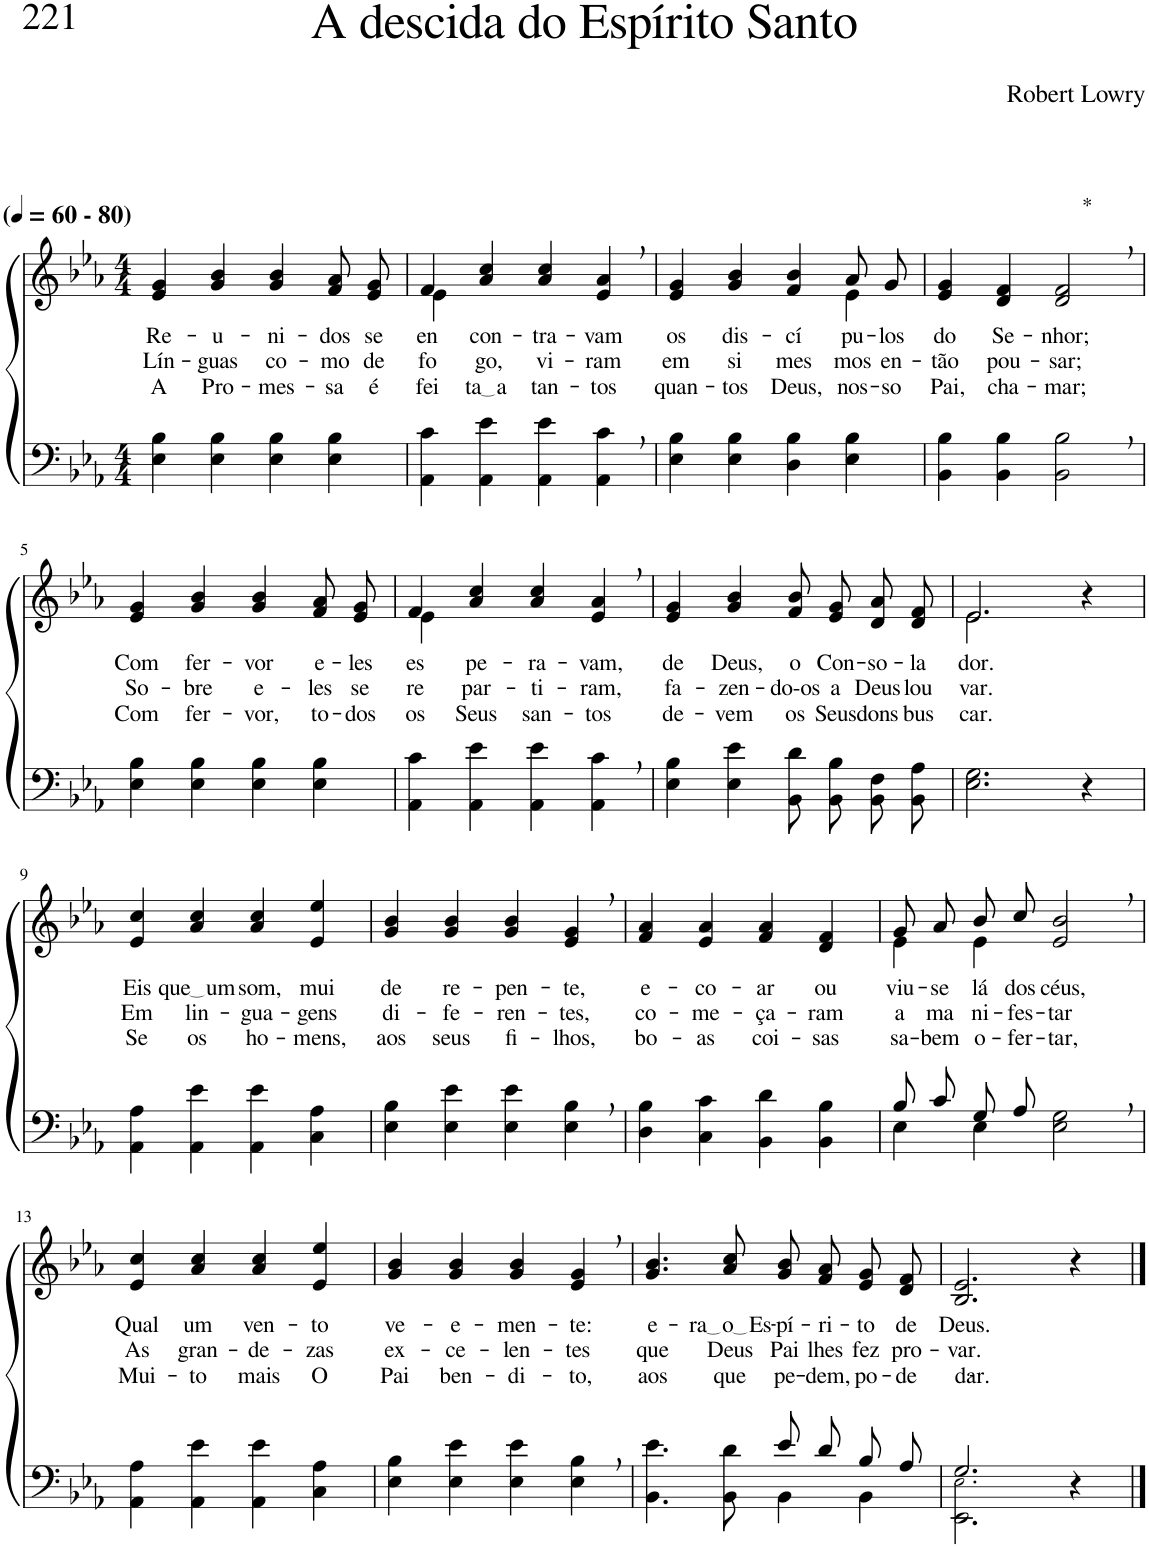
**kern	**kern	**text	**text	**text
*part2	*part1	*part1	*part1	*part1
*staff2	*staff1	*staff1	*staff1	*staff1
*I"Parte III e IV	*I"Parte I e II	*	*	*
*clefF4	*clefG2	*	*	*
*k[b-e-a-]	*k[b-e-a-]	*	*	*
*M4/4	*M4/4	*	*	*
*MM60	*MM60	*	*	*
=1	=1	=1	=1	=1
!	!LO:TX:a:B:t=(	!	!	!
!	!LO:TX:a:B:t=- 80)	!	!	!
!	!	!LO:LY:b	!LO:LY:b	!LO:LY:b
4E-\ 4B-\	4e-/ 4g/	Re-	Lín-	A
!	!	!LO:LY:b	!LO:LY:b	!LO:LY:b
4E-\ 4B-\	4g/ 4b-/	-u-	-guas	Pro-
!	!	!LO:LY:b	!LO:LY:b	!LO:LY:b
4E-\ 4B-\	4g/ 4b-/	-ni-	co-	-mes-
!	!	!LO:LY:b	!LO:LY:b	!LO:LY:b
4E-\ 4B-\	8f/ 8a-/L	-dos	-mo	-sa
!	!	!LO:LY:b	!LO:LY:b	!LO:LY:b
.	8e-/ 8g/J	se	de	é
=2	=2	=2	=2	=2
*	*^	*	*	*
!	!	!	!LO:LY:b	!LO:LY:b	!LO:LY:b
4AA-\ 4c\	4f/	4e-\	en-	fo-	fei-
!	!	!	!LO:LY:b	!LO:LY:b	!LO:LY:b
4AA-\ 4e-\	4a-/ 4cc/	2.ryy	con-	-go,	ta a
!	!	!	!LO:LY:b	!LO:LY:b	!LO:LY:b
4AA-\ 4e-\	4a-/ 4cc/	.	-tra-	vi-	tan-
!	!	!	!LO:LY:b	!LO:LY:b	!LO:LY:b
4AA-\, 4c\,	4e-/, 4a-/,	.	-vam	-ram	-tos
=3	=3	=3	=3	=3	=3
!	!	!	!LO:LY:b	!LO:LY:b	!LO:LY:b
4E-\ 4B-\	4e-/ 4g/	2.ryy	os	em	quan-
!	!	!	!LO:LY:b	!LO:LY:b	!LO:LY:b
4E-\ 4B-\	4g/ 4b-/	.	dis-	si	-tos
!	!	!	!LO:LY:b	!LO:LY:b	!LO:LY:b
4D\ 4B-\	4f/ 4b-/	.	-cí-	mes-	Deus,
!	!	!	!LO:LY:b	!LO:LY:b	!LO:LY:b
4E-\ 4B-\	8a-/L	4e-\	-pu-	-mos	nos-
!	!	!	!LO:LY:b	!LO:LY:b	!LO:LY:b
.	8g/J	.	-los	en-	-so
*	*v	*v	*	*	*
=4	=4	=4	=4	=4
!	!	!LO:LY:b	!LO:LY:b	!LO:LY:b
4BB-\ 4B-\	4e-/ 4g/	do	-tão	Pai,
!	!	!LO:LY:b	!LO:LY:b	!LO:LY:b
4BB-\ 4B-\	4d/ 4f/	Se-	pou-	cha-
!	!LO:TX:a:t=*	!	!	!
!	!	!LO:LY:b	!LO:LY:b	!LO:LY:b
2BB-\, 2B-\,	2d/, 2f/,	-nhor;	-sar;	-mar;
!!LO:LB:g=z
=5	=5	=5	=5	=5
!	!	!LO:LY:b	!LO:LY:b	!LO:LY:b
4E-\ 4B-\	4e-/ 4g/	Com	So-	Com
!	!	!LO:LY:b	!LO:LY:b	!LO:LY:b
4E-\ 4B-\	4g/ 4b-/	fer-	-bre	fer-
!	!	!LO:LY:b	!LO:LY:b	!LO:LY:b
4E-\ 4B-\	4g/ 4b-/	-vor	e-	-vor,
!	!	!LO:LY:b	!LO:LY:b	!LO:LY:b
4E-\ 4B-\	8f/ 8a-/L	e-	-les	to-
!	!	!LO:LY:b	!LO:LY:b	!LO:LY:b
.	8e-/ 8g/J	-les	se	-dos
=6	=6	=6	=6	=6
*	*^	*	*	*
!	!	!	!LO:LY:b	!LO:LY:b	!LO:LY:b
4AA-\ 4c\	4f/	4e-\	es-	re-	os
!	!	!	!LO:LY:b	!LO:LY:b	!LO:LY:b
4AA-\ 4e-\	4a-/ 4cc/	2.ryy	-pe-	-par-	Seus
!	!	!	!LO:LY:b	!LO:LY:b	!LO:LY:b
4AA-\ 4e-\	4a-/ 4cc/	.	-ra-	-ti-	san-
!	!	!	!LO:LY:b	!LO:LY:b	!LO:LY:b
4AA-\, 4c\,	4e-/, 4a-/,	.	-vam,	-ram,	-tos
*	*v	*v	*	*	*
=7	=7	=7	=7	=7
!	!	!LO:LY:b	!LO:LY:b	!LO:LY:b
4E-\ 4B-\	4e-/ 4g/	de	fa-	de-
!	!	!LO:LY:b	!LO:LY:b	!LO:LY:b
4E-\ 4e-\	4g/ 4b-/	Deus,	-zen-	-vem
!	!	!LO:LY:b	!LO:LY:b	!LO:LY:b
8BB-\ 8d\L	8f/ 8b-/L	o	-do-os	os
!	!	!LO:LY:b	!LO:LY:b	!LO:LY:b
8BB-\ 8B-\J	8e-/ 8g/J	Con-	a	Seus
!	!	!LO:LY:b	!LO:LY:b	!LO:LY:b
8BB-\ 8F\L	8d/ 8a-/L	-so-	Deus	dons
!	!	!LO:LY:b	!LO:LY:b	!LO:LY:b
8BB-\ 8A-\J	8d/ 8f/J	-la-	lou-	bus-
=8	=8	=8	=8	=8
*	*^	*	*	*
!	!	!	!LO:LY:b	!LO:LY:b	!LO:LY:b
2.E-\ 2.G\	2.e-/	2.e-\	-dor.	-var.	-car.
4r	4r	4ryy	.	.	.
!!LO:LB:g=z
=9	=9	=9	=9	=9	=9
!	!	!	!LO:LY:b	!LO:LY:b	!LO:LY:b
*	*v	*v	*	*	*
4AA-\ 4A-\	4e-/ 4cc/	Eis	Em	Se
!	!	!LO:LY:b	!LO:LY:b	!LO:LY:b
4AA-\ 4e-\	4a-/ 4cc/	que um	lin-	os
!	!	!LO:LY:b	!LO:LY:b	!LO:LY:b
4AA-\ 4e-\	4a-/ 4cc/	som,	-gua-	ho-
!	!	!LO:LY:b	!LO:LY:b	!LO:LY:b
4C\ 4A-\	4e-/ 4ee-/	mui	-gens	-mens,
=10	=10	=10	=10	=10
!	!	!LO:LY:b	!LO:LY:b	!LO:LY:b
4E-\ 4B-\	4g/ 4b-/	de	di-	aos
!	!	!LO:LY:b	!LO:LY:b	!LO:LY:b
4E-\ 4e-\	4g/ 4b-/	re-	-fe-	seus
!	!	!LO:LY:b	!LO:LY:b	!LO:LY:b
4E-\ 4e-\	4g/ 4b-/	-pen-	-ren-	fi-
!	!	!LO:LY:b	!LO:LY:b	!LO:LY:b
4E-\, 4B-\,	4e-/, 4g/,	-te,	-tes,	-lhos,
=11	=11	=11	=11	=11
!	!	!LO:LY:b	!LO:LY:b	!LO:LY:b
4D\ 4B-\	4f/ 4a-/	e-	co-	bo-
!	!	!LO:LY:b	!LO:LY:b	!LO:LY:b
4C\ 4c\	4e-/ 4a-/	-co-	-me-	-as
!	!	!LO:LY:b	!LO:LY:b	!LO:LY:b
4BB-\ 4d\	4f/ 4a-/	-ar	-ça-	coi-
!	!	!LO:LY:b	!LO:LY:b	!LO:LY:b
4BB-\ 4B-\	4d/ 4f/	ou-	-ram	-sas
=12	=12	=12	=12	=12
*^	*^	*	*	*
!	!	!	!	!LO:LY:b	!LO:LY:b	!LO:LY:b
8B-/L	4E-\	8g/L	4e-\	-viu-	a	sa-
!	!	!	!	!LO:LY:b	!LO:LY:b	!LO:LY:b
8c/J	.	8a-/J	.	-se	ma-	-bem
!	!	!	!	!LO:LY:b	!LO:LY:b	!LO:LY:b
8G/L	4E-\	8b-/L	4e-\	lá	-ni-	o-
!	!	!	!	!LO:LY:b	!LO:LY:b	!LO:LY:b
8A-/J	.	8cc/J	.	dos	-fes-	-fer-
!	!	!	!	!LO:LY:b	!LO:LY:b	!LO:LY:b
2ryy	2E-\ 2G\	2e-/, 2b-/,	2ryy	céus,	-tar	-tar,
!!LO:LB:g=z
=13	=13	=13	=13	=13	=13	=13
!	!	!	!	!LO:LY:b	!LO:LY:b	!LO:LY:b
*v	*v	*	*	*	*	*
*	*v	*v	*	*	*
4AA-\ 4A-\	4e-/ 4cc/	Qual	As	Mui-
!	!	!LO:LY:b	!LO:LY:b	!LO:LY:b
4AA-\ 4e-\	4a-/ 4cc/	um	gran-	-to
!	!	!LO:LY:b	!LO:LY:b	!LO:LY:b
4AA-\ 4e-\	4a-/ 4cc/	ven-	-de-	mais
!	!	!LO:LY:b	!LO:LY:b	!LO:LY:b
4C\ 4A-\	4e-/ 4ee-/	-to	-zas	O
=14	=14	=14	=14	=14
!	!	!LO:LY:b	!LO:LY:b	!LO:LY:b
4E-\ 4B-\	4g/ 4b-/	ve-	ex-	Pai
!	!	!LO:LY:b	!LO:LY:b	!LO:LY:b
4E-\ 4e-\	4g/ 4b-/	-e-	-ce-	ben-
!	!	!LO:LY:b	!LO:LY:b	!LO:LY:b
4E-\ 4e-\	4g/ 4b-/	-men-	-len-	-di-
!	!	!LO:LY:b	!LO:LY:b	!LO:LY:b
4E-\, 4B-\,	4e-/, 4g/,	-te:	-tes	-to,
=15	=15	=15	=15	=15
*^	*	*	*	*
!	!	!	!LO:LY:b	!LO:LY:b	!LO:LY:b
2ryy	4.BB-\ 4.e-\	4.g/ 4.b-/	e-	que	aos
!	!	!	!LO:LY:b	!LO:LY:b	!LO:LY:b
.	8BB-\ 8d\	8a-/ 8cc/	ra o Es	Deus	que
!	!	!	!LO:LY:b	!LO:LY:b	!LO:LY:b
8e-/L	4BB-\	8g/ 8b-/L	-pí-	Pai	pe-
!	!	!	!LO:LY:b	!LO:LY:b	!LO:LY:b
8d/J	.	8f/ 8a-/J	-ri-	lhes	-dem,
!	!	!	!LO:LY:b	!LO:LY:b	!LO:LY:b
8B-/L	4BB-\	8e-/ 8g/L	-to	fez	po-
!	!	!	!LO:LY:b	!LO:LY:b	!LO:LY:b
8A-/J	.	8d/ 8f/J	de	pro-	-de
=16	=16	=16	=16	=16	=16
!	!	!	!LO:LY:b	!LO:LY:b	!LO:LY:b
2.G/	2.EE-\ 2.E-!\	2.B-/ 2.e-/	Deus.	-var.	dar.-
4r	4ryy	4r	.	.	.
*v	*v	*	*	*	*
==	==	==	==	==
*-	*-	*-	*-	*-
